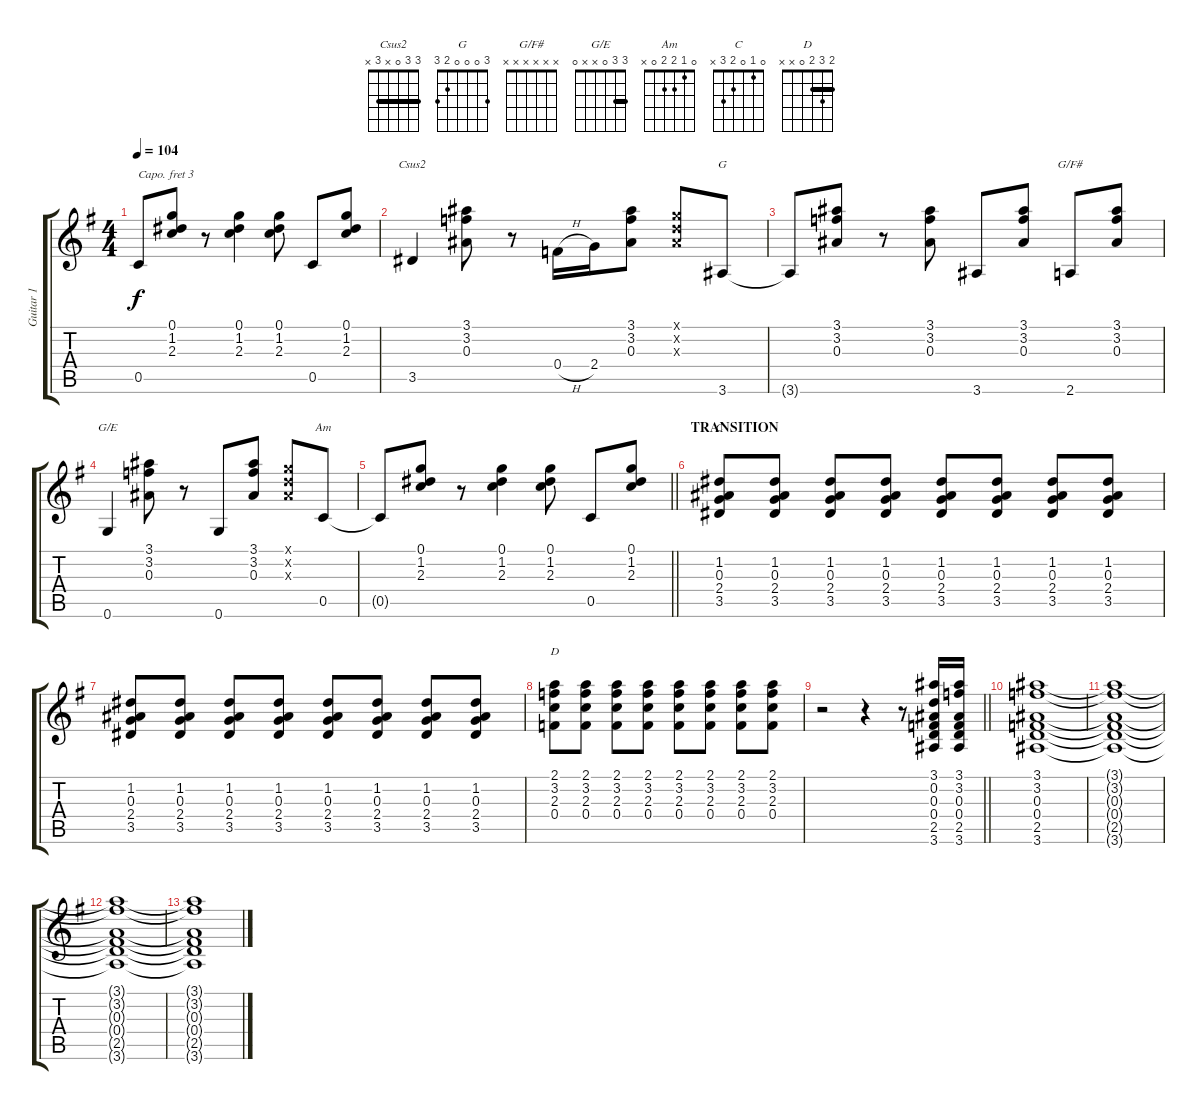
\track ("Guitar 1" "Guitar 1") {instrument acousticguitarnylon}
\staff {score tabs}
\capo 3
\tuning (E4 B3 G3 D3 A2 E2) {hide}
\chord ("Csus2" 3 3 0 x 3 x) {barre 3}
\chord ("G" 3 0 0 0 2 3)
\chord ("G/F#" x x x x x x)
\chord ("G/E" 3 3 0 x x 0) {barre 3}
\chord ("Am" 0 1 2 2 0 x)
\chord ("C" 0 1 0 2 3 x)
\chord ("D" 2 3 2 0 x x) {barre 2}
\ts (4 4)
\tempo 104
\clef g2
\ks g
0.5{t}.8{dy f} (0.1 1.2 2.3).8 r.8 (0.1 1.2 2.3).4 (0.1 1.2 2.3).8 0.5.8 (0.1 1.2 2.3).8 |
3.5.4{ch "Csus2"} (3.1 3.2 0.3).8 r.8 0.4{h}.16 2.4.16 (3.1 3.2 0.3).8 (0.1{x} 0.2{x} 0.3{x}).8 3.6.8{ch "G"} |
3.6{t}.8 (3.1 3.2 0.3).8 r.8 (3.1 3.2 0.3).8 3.6.8 (3.1 3.2 0.3).8 2.6.8{ch "G/F#"} (3.1 3.2 0.3).8 |
0.6.4{ch "G/E"} (3.1 3.2 0.3).8 r.8 0.6.8 (3.1 3.2 0.3).8 (0.1{x} 0.2{x} 0.3{x}).8 0.5.8{ch "Am"} |
\barLineRight lightlight
0.5{t}.8 (0.1 1.2 2.3).8 r.8 (0.1 1.2 2.3).4 (0.1 1.2 2.3).8 0.5.8 (0.1 1.2 2.3).8 |
\section ("" "TRANSITION")
(1.2 0.3 2.4 3.5).8{ch "C"} (1.2 0.3 2.4 3.5).8 (1.2 0.3 2.4 3.5).8 (1.2 0.3 2.4 3.5).8 (1.2 0.3 2.4 3.5).8 (1.2 0.3 2.4 3.5).8 (1.2 0.3 2.4 3.5).8 (1.2 0.3 2.4 3.5).8 |
(1.2 0.3 2.4 3.5).8 (1.2 0.3 2.4 3.5).8 (1.2 0.3 2.4 3.5).8 (1.2 0.3 2.4 3.5).8 (1.2 0.3 2.4 3.5).8 (1.2 0.3 2.4 3.5).8 (1.2 0.3 2.4 3.5).8 (1.2 0.3 2.4 3.5).8 |
(2.1 3.2 2.3 0.4).8{ch "D"} (2.1 3.2 2.3 0.4).8 (2.1 3.2 2.3 0.4).8 (2.1 3.2 2.3 0.4).8 (2.1 3.2 2.3 0.4).8 (2.1 3.2 2.3 0.4).8 (2.1 3.2 2.3 0.4).8 (2.1 3.2 2.3 0.4).8 |
\barLineRight lightlight
r.2 r.4 r.8 (3.1 0.2 0.3 0.4 2.5 3.6).16 (3.1 3.2 0.3 0.4 2.5 3.6).16 |
(3.1 3.2 0.3 0.4 2.5 3.6).1 |
(3.1{t} 3.2{t} 0.3{t} 0.4{t} 2.5{t} 3.6{t}).1 |
(3.1{t} 3.2{t} 0.3{t} 0.4{t} 2.5{t} 3.6{t}).1 |
(3.1{t} 3.2{t} 0.3{t} 0.4{t} 2.5{t} 3.6{t}).1
